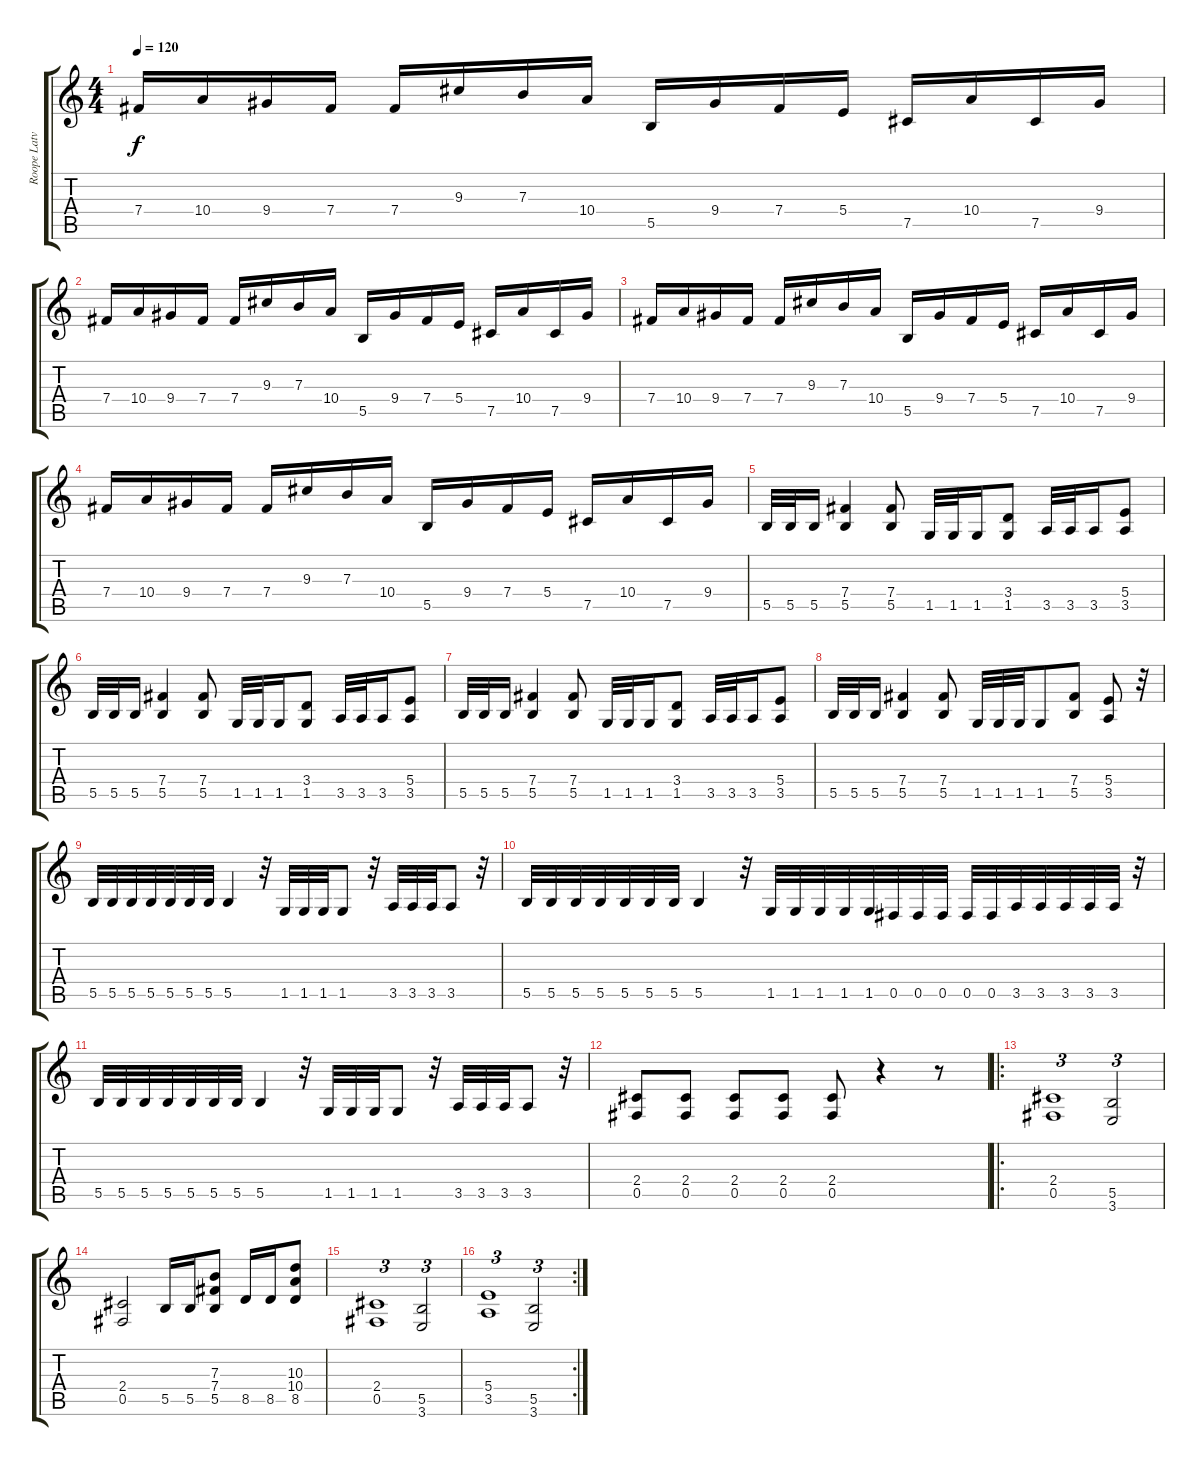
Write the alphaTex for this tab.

\track ("Roope Latvala" "Roope Latv") {instrument distortionguitar}
\staff {score tabs}
\tuning (Db4 Ab3 E3 B2 Gb2 Db2) {hide}
\ts (4 4)
\tempo 120
\clef g2
\ks c
7.4.16{dy f} 10.4.16 9.4.16 7.4.16 7.4.16 9.3.16 7.3.16 10.4.16 5.5.16 9.4.16 7.4.16 5.4.16 7.5.16 10.4.16 7.5.16 9.4.16 |
7.4.16 10.4.16 9.4.16 7.4.16 7.4.16 9.3.16 7.3.16 10.4.16 5.5.16 9.4.16 7.4.16 5.4.16 7.5.16 10.4.16 7.5.16 9.4.16 |
7.4.16 10.4.16 9.4.16 7.4.16 7.4.16 9.3.16 7.3.16 10.4.16 5.5.16 9.4.16 7.4.16 5.4.16 7.5.16 10.4.16 7.5.16 9.4.16 |
7.4.16 10.4.16 9.4.16 7.4.16 7.4.16 9.3.16 7.3.16 10.4.16 5.5.16 9.4.16 7.4.16 5.4.16 7.5.16 10.4.16 7.5.16 9.4.16 |
5.5.32 5.5.32 5.5.16 (7.4 5.5).4 (7.4 5.5).8 1.5.32 1.5.32 1.5.16 (3.4 1.5).8 3.5.32 3.5.32 3.5.16 (5.4 3.5).8 |
5.5.32 5.5.32 5.5.16 (7.4 5.5).4 (7.4 5.5).8 1.5.32 1.5.32 1.5.16 (3.4 1.5).8 3.5.32 3.5.32 3.5.16 (5.4 3.5).8 |
5.5.32 5.5.32 5.5.16 (7.4 5.5).4 (7.4 5.5).8 1.5.32 1.5.32 1.5.16 (3.4 1.5).8 3.5.32 3.5.32 3.5.16 (5.4 3.5).8 |
5.5.32 5.5.32 5.5.16 (7.4 5.5).4 (7.4 5.5).8 1.5.32 1.5.32 1.5.32 1.5.8 (7.4 5.5).8 (5.4 3.5).8 r.32 |
5.5.32 5.5.32 5.5.32 5.5.32 5.5.32 5.5.32 5.5.32 5.5.4 r.32 1.5.32 1.5.32 1.5.32 1.5.8 r.32 3.5.32 3.5.32 3.5.32 3.5.8 r.32 |
5.5.32 5.5.32 5.5.32 5.5.32 5.5.32 5.5.32 5.5.32 5.5.4 r.32 1.5.32 1.5.32 1.5.32 1.5.32 1.5.32 0.5.32 0.5.32 0.5.32 0.5.32 0.5.32 3.5.32 3.5.32 3.5.32 3.5.32 3.5.32 r.32 |
5.5.32 5.5.32 5.5.32 5.5.32 5.5.32 5.5.32 5.5.32 5.5.4 r.32 1.5.32 1.5.32 1.5.32 1.5.8 r.32 3.5.32 3.5.32 3.5.32 3.5.8 r.32 |
(2.4 0.5).8 (2.4 0.5).8 (2.4 0.5).8 (2.4 0.5).8 (2.4 0.5).8 r.4 r.8 |
\ro
(2.4 0.5).1{tu (3 2)} (5.5 3.6).2{tu (3 2)} |
(2.4 0.5).2 5.5.16 5.5.16 (7.3 7.4 5.5).8 8.5.16 8.5.16 (10.3 10.4 8.5).8 |
(2.4 0.5).1{tu (3 2)} (5.5 3.6).2{tu (3 2)} |
\rc 2
(5.4 3.5).1{tu (3 2)} (5.5 3.6).2{tu (3 2)}
